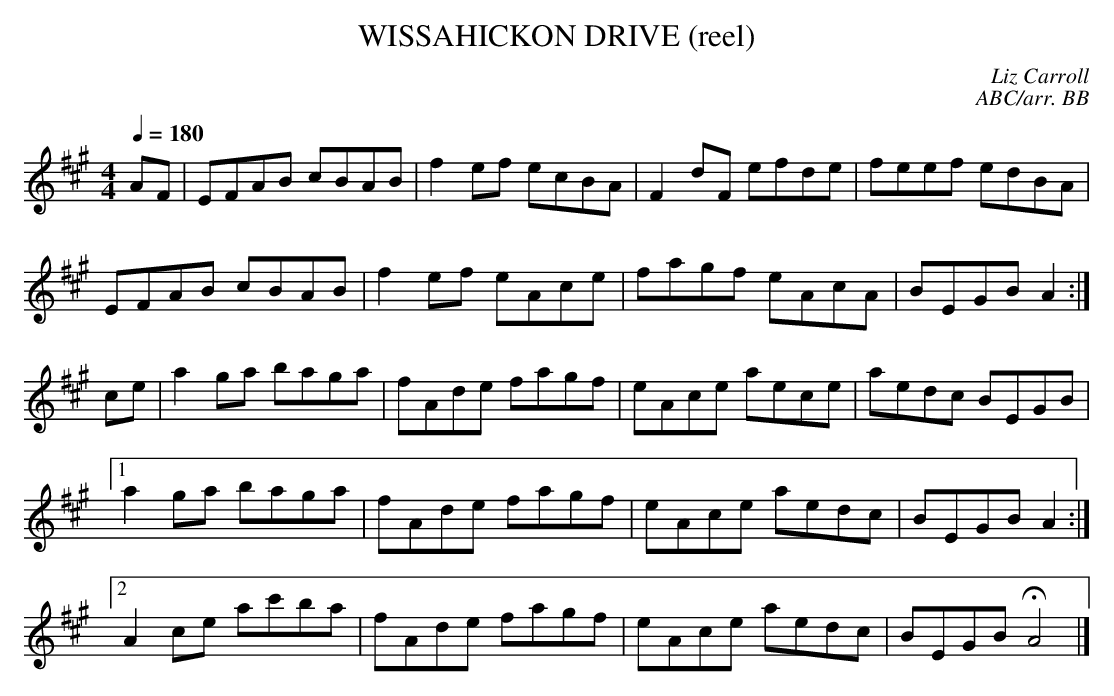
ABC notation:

X:1
T:WISSAHICKON DRIVE (reel)
C:Liz Carroll
C:ABC/arr. BB
Q:1/4=180
M:4/4
L:1/8
K:A
AF|EFAB cBAB|f2 ef ecBA|F2 dF efde|feef edBA|
EFAB cBAB|f2 ef eAce|fagf eAcA|BEGB A2 :|
ce|a2 ga baga|fAde fagf|eAce aece|aedc BEGB|
[1 a2 ga baga|fAde fagf|eAce aedc|BEGB A2 :|
[2 A2 ce ac'ba|fAde fagf|eAce aedc|BEGB HA4|]
